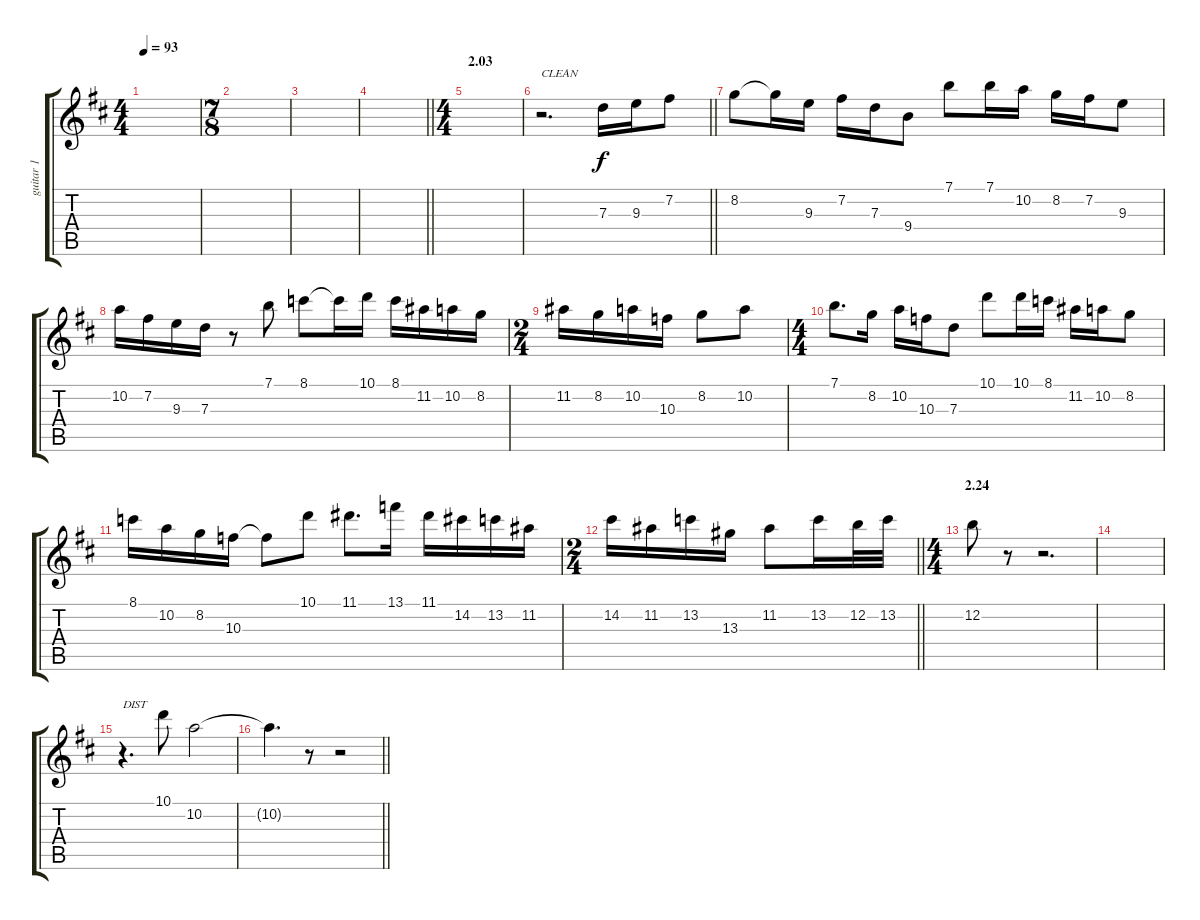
\track ("guitar 1" "guitar 1") {instrument distortionguitar}
\staff {score tabs}
\tuning (E4 B3 G3 D3 A2 E2) {hide}
\ts (4 4)
\tempo 93
\clef g2
\ks d
|
\ts (7 8)
|
|
\barLineRight lightlight
|
\ts (4 4)
\section ("" "2.03")
|
\barLineRight lightlight
r.2{d txt "CLEAN" instrument electricguitarjazz} 7.3.16 9.3.16 7.2.8 |
8.2.8 8.2{t}.16 9.3.16 7.2.16 7.3.16 9.4.8 7.1.8 7.1.16 10.2.16 8.2.16 7.2.16 9.3.8 |
10.2.16 7.2.16 9.3.16 7.3.16 r.8 7.1.8 8.1.8 8.1{t}.16 10.1.16 8.1.16 11.2.16 10.2.16 8.2.16 |
\ts (2 4)
11.2.16 8.2.16 10.2.16 10.3.16 8.2.8 10.2.8 |
\ts (4 4)
7.1.8{d} 8.2.16 10.2.16 10.3.16 7.3.8 10.1.8 10.1.16 8.1.16 11.2.16 10.2.16 8.2.8 |
8.1.16 10.2.16 8.2.16 10.3.16 10.3{t}.8 10.1.8 11.1.8{d} 13.1.16 11.1.16 14.2.16 13.2.16 11.2.16 |
\ts (2 4)
\barLineRight lightlight
14.2.16 11.2.16 13.2.16 13.3.16 11.2.8 13.2.16 12.2.32 13.2.32 |
\ts (4 4)
\section ("" "2.24")
12.2.8 r.8 r.2{d} |
|
r.4{d txt "DIST" instrument distortionguitar} 10.1.8 10.2.2 |
\barLineRight lightlight
10.2{t}.4{d} r.8 r.2
